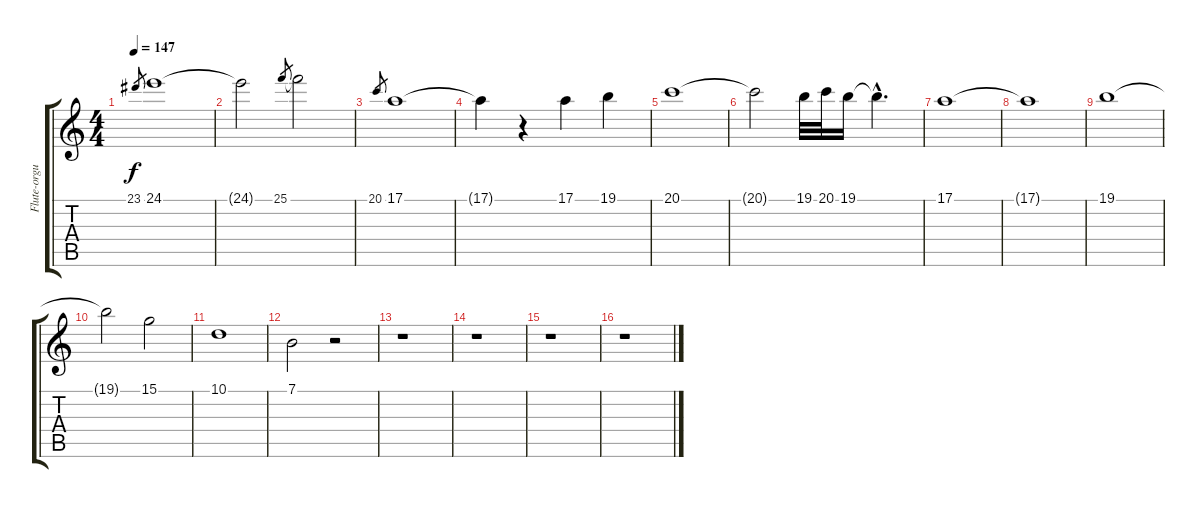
\track ("Flute-orgue" "Flute-orgu") {instrument flute}
\staff {score tabs}
\tuning (E4 B3 G3 D3 A2 E2) {hide}
\ts (4 4)
\tempo 147
\clef g2
\ks c
23.1.8{gr dy f} 24.1.1 |
24.1{t}.2 25.1.8{gr} 25.1{t}.2 |
20.1.8{gr} 17.1.1 |
17.1{t}.4 r.4 17.1.4 19.1.4 |
20.1.1 |
20.1{t}.2 19.1.32 20.1.32 19.1.16 19.1{hac t}.4{d} |
17.1.1 |
17.1{t}.1 |
19.1.1 |
19.1{t}.2 15.1.2 |
10.1.1 |
7.1.2 r.2 |
r.1 |
r.1 |
r.1 |
r.1
